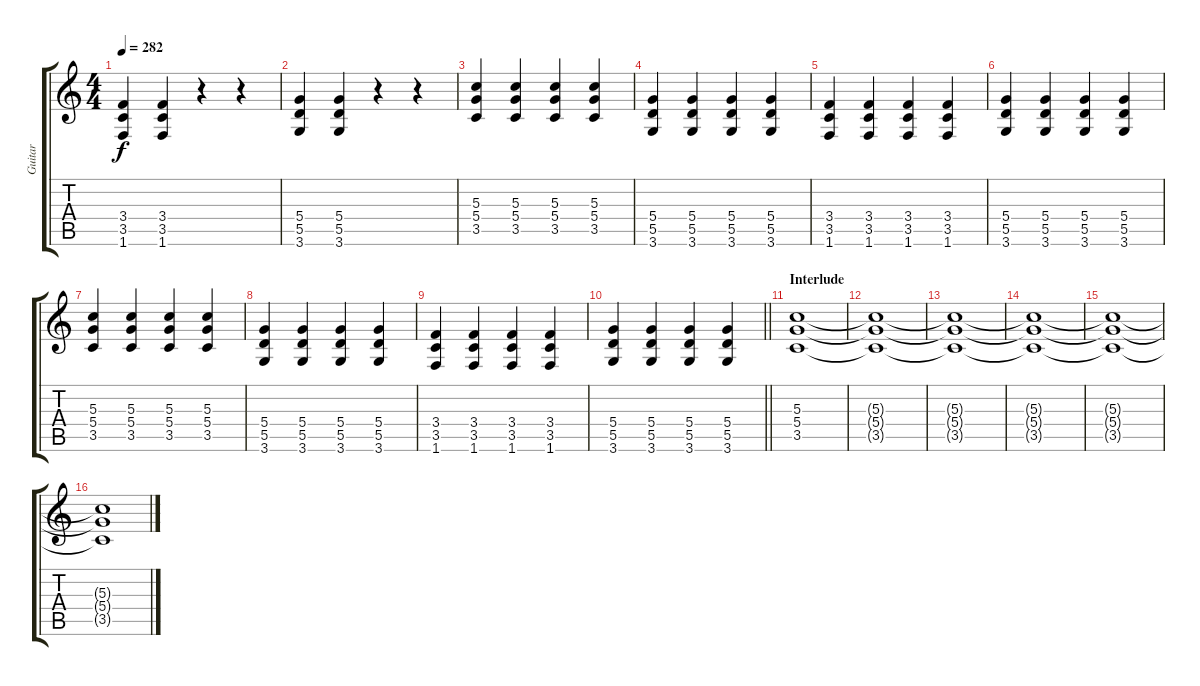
\track ("Guitar" "Guitar") {instrument distortionguitar}
\staff {score tabs}
\tuning (E4 B3 G3 D3 A2 E2) {hide}
\ts (4 4)
\tempo 282
\clef g2
\ks c
(3.4 3.5 1.6).4{dy f} (3.4 3.5 1.6).4 r.4 r.4 |
(5.4 5.5 3.6).4 (5.4 5.5 3.6).4 r.4 r.4 |
(5.3 5.4 3.5).4 (5.3 5.4 3.5).4 (5.3 5.4 3.5).4 (5.3 5.4 3.5).4 |
(5.4 5.5 3.6).4 (5.4 5.5 3.6).4 (5.4 5.5 3.6).4 (5.4 5.5 3.6).4 |
(3.4 3.5 1.6).4 (3.4 3.5 1.6).4 (3.4 3.5 1.6).4 (3.4 3.5 1.6).4 |
(5.4 5.5 3.6).4 (5.4 5.5 3.6).4 (5.4 5.5 3.6).4 (5.4 5.5 3.6).4 |
(5.3 5.4 3.5).4 (5.3 5.4 3.5).4 (5.3 5.4 3.5).4 (5.3 5.4 3.5).4 |
(5.4 5.5 3.6).4 (5.4 5.5 3.6).4 (5.4 5.5 3.6).4 (5.4 5.5 3.6).4 |
(3.4 3.5 1.6).4 (3.4 3.5 1.6).4 (3.4 3.5 1.6).4 (3.4 3.5 1.6).4 |
\barLineRight lightlight
(5.4 5.5 3.6).4 (5.4 5.5 3.6).4 (5.4 5.5 3.6).4 (5.4 5.5 3.6).4 |
\section ("" "Interlude")
(5.3 5.4 3.5).1 |
(5.3{t} 5.4{t} 3.5{t}).1 |
(5.3{t} 5.4{t} 3.5{t}).1{volume 0} |
(5.3{t} 5.4{t} 3.5{t}).1 |
(5.3{t} 5.4{t} 3.5{t}).1 |
(5.3{t} 5.4{t} 3.5{t}).1
